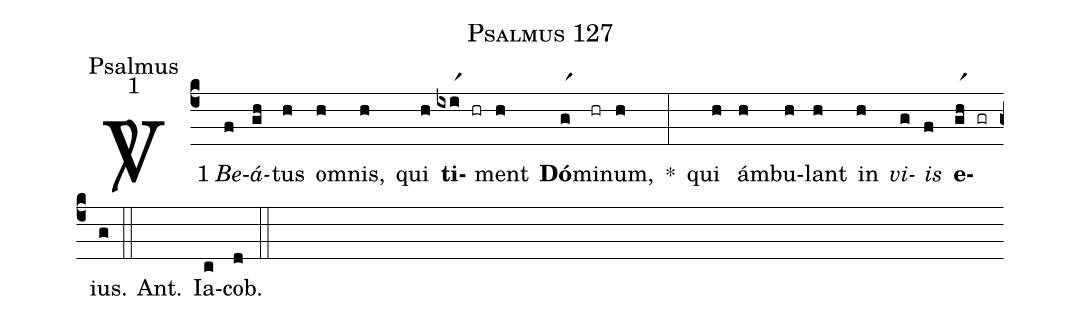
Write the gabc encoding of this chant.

name:Psalmus 127;
office-part:Psalmus;
mode:1;
%%
(c4) <sp>V/</sp> 1 {<i>Be</i>}(f)<i>á</i>(gh)tus(h) om(h)nis,(h) qui(h) <b>ti</b>(ixir1 hr)ment(h) <b>Dó</b>(gr1)mi(hr)num,(h) *(:) qui(h) ám(h)bu(h)lant(h) in(h) <i>vi</i>(g)<i>is</i>(f) <b>e</b>(ghr1 gr)ius.(g) (::) Ant.() Ia(c)cob.(d) (::)
